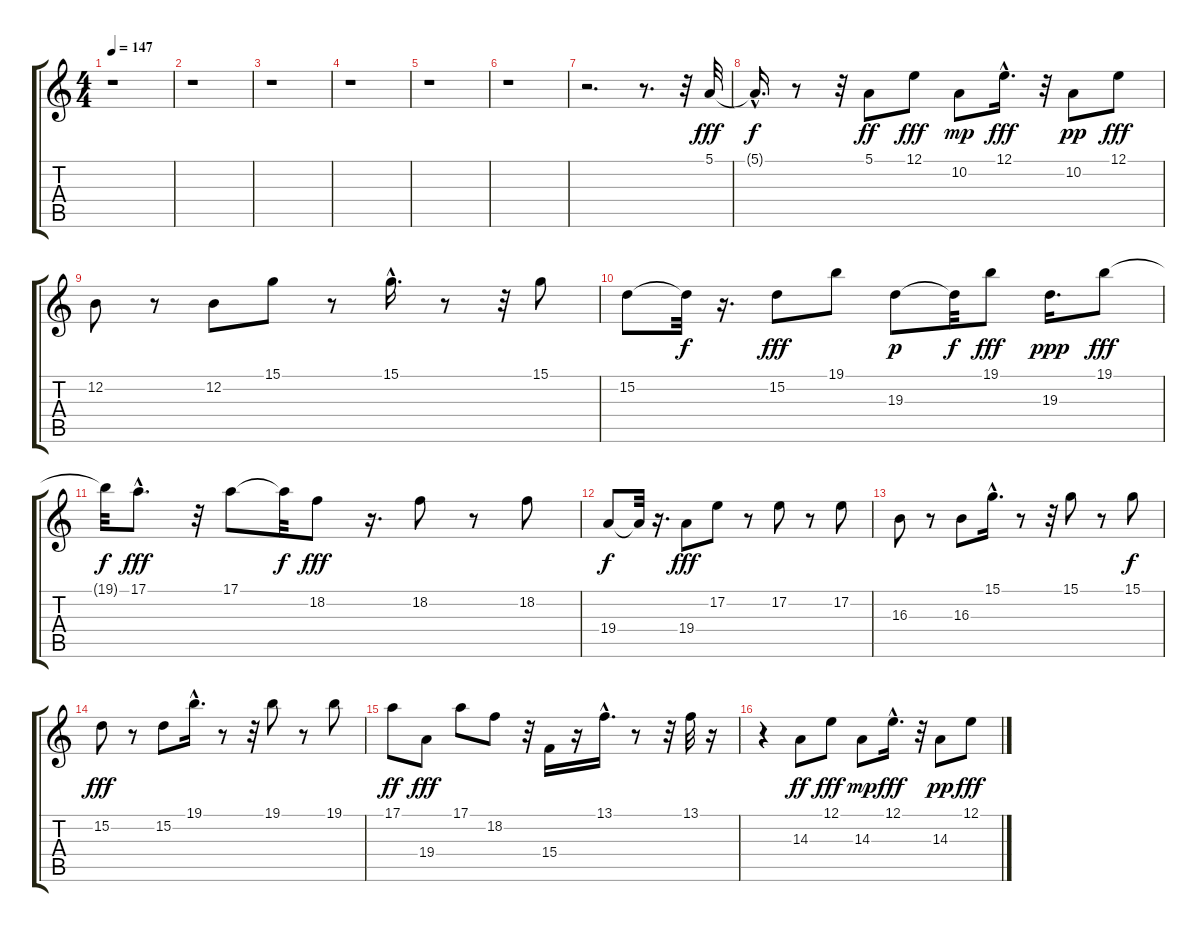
\track "" {instrument woodblock}
\staff {score tabs}
\tuning (E4 B3 G3 D3 A2 E2) {hide}
\ts (4 4)
\tempo 147
\clef g2
\ks c
r.1{dy fff} |
r.1 |
r.1 |
r.1 |
r.1 |
r.1 |
r.2{d} r.8{d} r.32 5.1.32 |
5.1{hac t}.16{d dy f} r.8 r.32 5.1.8{dy ff} 12.1.8{dy fff} 10.2.8{dy mp} 12.1{hac}.16{d dy fff} r.32 10.2.8{dy pp} 12.1.8{dy fff} |
12.2.8 r.8 12.2.8 15.1.8 r.8 15.1{hac}.16{d} r.8 r.32 15.1.8 |
15.2.8 15.2{t}.32{dy f} r.16{d} 15.2.8{dy fff} 19.1.8 19.3.8{dy p} 19.3{t}.32{dy f} 19.1.8{dy fff} 19.3.16{d dy ppp} 19.1.8{dy fff} |
19.1{t}.32{dy f} 17.1{hac}.8{d dy fff} r.32 17.1.8 17.1{t}.32{dy f} 18.2.8{dy fff volume 13} r.16{d} 18.2.8{volume 14} r.8 18.2.8{volume 15} |
19.4.8{dy f} 19.4{t}.32 r.16{d} 19.4.8{dy fff} 17.2.8 r.8 17.2.8 r.8 17.2.8 |
16.3.8 r.8 16.3.8 15.1{hac}.16{d} r.8 r.32 15.1.8{volume 16} r.8 15.1.8{dy f} |
15.2.8{dy fff} r.8 15.2.8 19.1{hac}.16{d} r.8 r.32 19.1.8 r.8 19.1.8 |
17.1.8{dy ff} 19.4.8{dy fff} 17.1.8 18.2.8 r.32 15.4.16 r.16 13.1{hac}.16{d} r.8 r.32 13.1.32 r.16 |
r.4 14.3.8{dy ff} 12.1.8{dy fff} 14.3.8{dy mp} 12.1{hac}.16{d dy fff} r.32 14.3.8{dy pp} 12.1.8{dy fff}
